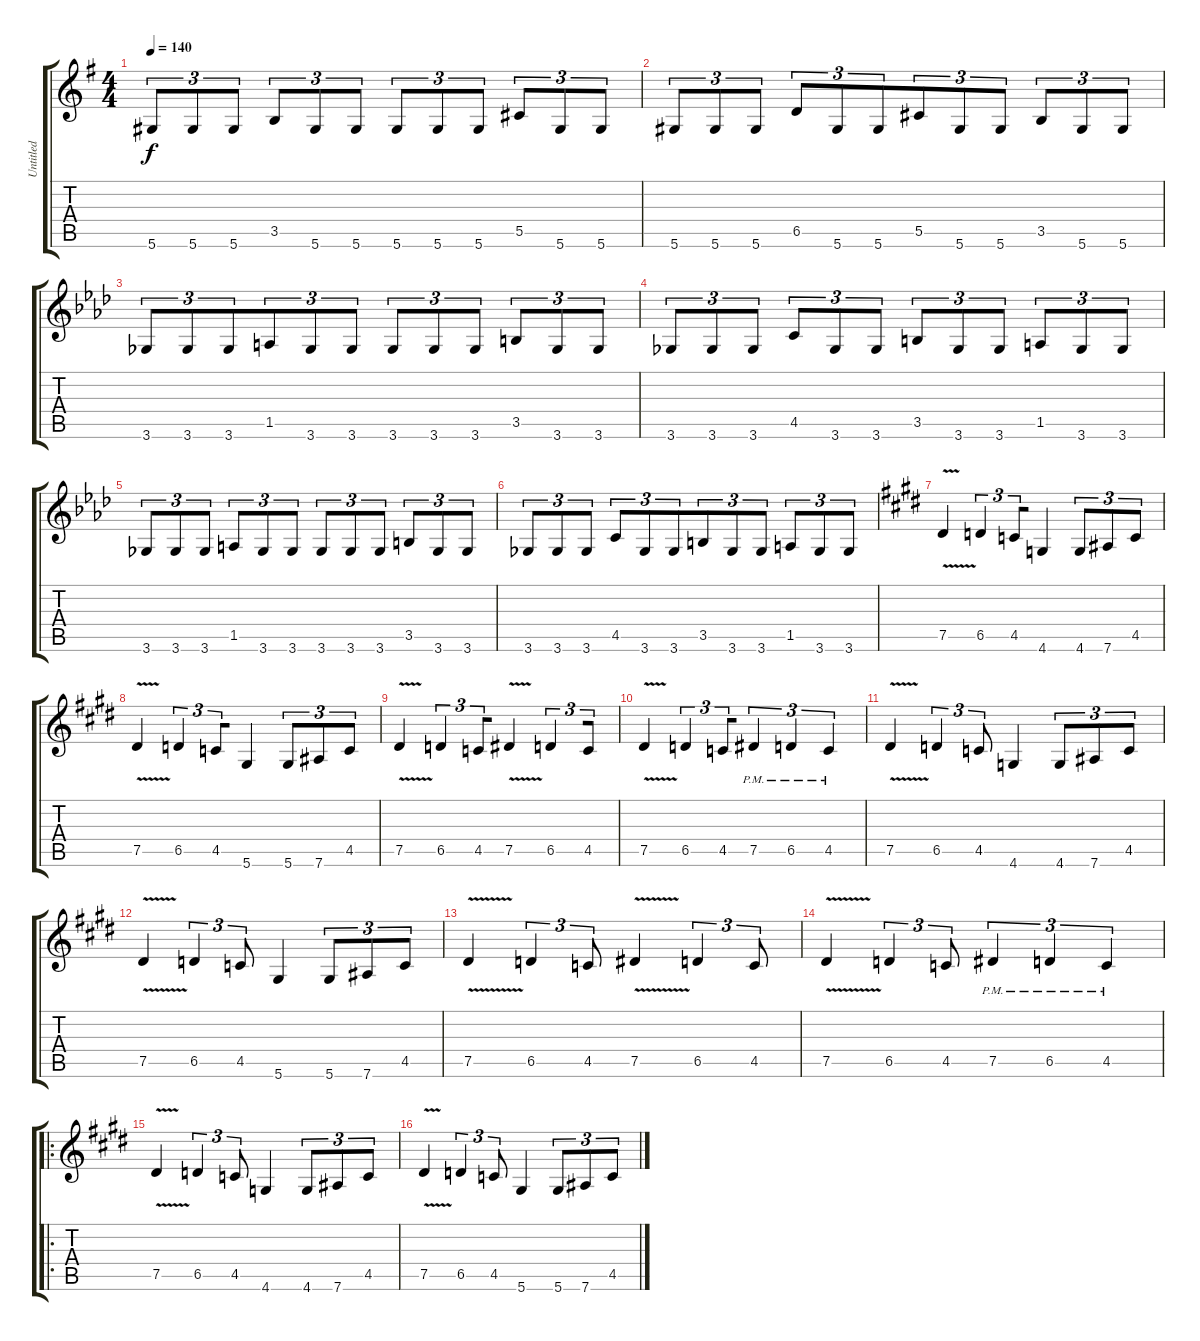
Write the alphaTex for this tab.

\track ("Untitled" "Untitled") {instrument distortionguitar}
\staff {score tabs}
\tuning (Eb4 Bb3 Gb3 Db3 Ab2 Eb2) {hide}
\ts (4 4)
\tempo 140
\clef g2
\ks g
5.6.8{tu (3 2) dy f} 5.6.8{tu (3 2) beam merge} 5.6.8{tu (3 2)} 3.5.8{tu (3 2)} 5.6.8{tu (3 2)} 5.6.8{tu (3 2)} 5.6.8{tu (3 2)} 5.6.8{tu (3 2) beam merge} 5.6.8{tu (3 2)} 5.5.8{tu (3 2)} 5.6.8{tu (3 2)} 5.6.8{tu (3 2)} |
5.6.8{tu (3 2)} 5.6.8{tu (3 2)} 5.6.8{tu (3 2)} 6.5.8{tu (3 2)} 5.6.8{tu (3 2) beam merge} 5.6.8{tu (3 2) beam merge} 5.5.8{tu (3 2)} 5.6.8{tu (3 2)} 5.6.8{tu (3 2)} 3.5.8{tu (3 2)} 5.6.8{tu (3 2)} 5.6.8{tu (3 2)} |
\ks ab
3.6.8{tu (3 2) beam merge} 3.6.8{tu (3 2) beam merge} 3.6.8{tu (3 2) beam merge} 1.5.8{tu (3 2)} 3.6.8{tu (3 2) beam merge} 3.6.8{tu (3 2)} 3.6.8{tu (3 2)} 3.6.8{tu (3 2)} 3.6.8{tu (3 2)} 3.5.8{tu (3 2)} 3.6.8{tu (3 2)} 3.6.8{tu (3 2)} |
3.6.8{tu (3 2)} 3.6.8{tu (3 2)} 3.6.8{tu (3 2)} 4.5.8{tu (3 2)} 3.6.8{tu (3 2)} 3.6.8{tu (3 2)} 3.5.8{tu (3 2)} 3.6.8{tu (3 2)} 3.6.8{tu (3 2)} 1.5.8{tu (3 2)} 3.6.8{tu (3 2)} 3.6.8{tu (3 2)} |
3.6.8{tu (3 2)} 3.6.8{tu (3 2) beam merge} 3.6.8{tu (3 2)} 1.5.8{tu (3 2)} 3.6.8{tu (3 2)} 3.6.8{tu (3 2)} 3.6.8{tu (3 2)} 3.6.8{tu (3 2)} 3.6.8{tu (3 2)} 3.5.8{tu (3 2)} 3.6.8{tu (3 2)} 3.6.8{tu (3 2)} |
3.6.8{tu (3 2)} 3.6.8{tu (3 2)} 3.6.8{tu (3 2)} 4.5.8{tu (3 2)} 3.6.8{tu (3 2) beam merge} 3.6.8{tu (3 2) beam merge} 3.5.8{tu (3 2) beam merge} 3.6.8{tu (3 2)} 3.6.8{tu (3 2)} 1.5.8{tu (3 2)} 3.6.8{tu (3 2)} 3.6.8{tu (3 2)} |
\ks e
7.5{v}.4{beam merge} 6.5.4{tu (3 2) beam merge} 4.5.8{tu (3 2) beam merge} 4.6.4{beam merge} 4.6.8{tu (3 2)} 7.6.8{tu (3 2) beam merge} 4.5.8{tu (3 2)} |
7.5{v}.4{beam merge} 6.5.4{tu (3 2)} 4.5.8{tu (3 2) beam merge} 5.6.4{beam merge} 5.6.8{tu (3 2) beam merge} 7.6.8{tu (3 2) beam merge} 4.5.8{tu (3 2)} |
7.5{v}.4 6.5.4{tu (3 2) beam merge} 4.5.8{tu (3 2) beam merge} 7.5{v}.4{beam merge} 6.5.4{tu (3 2) beam merge} 4.5.8{tu (3 2)} |
7.5{v}.4{beam merge} 6.5.4{tu (3 2) beam merge} 4.5.8{tu (3 2) beam merge} 7.5{pm}.4{tu (3 2)} 6.5{pm}.4{tu (3 2)} 4.5{pm}.4{tu (3 2)} |
7.5{v}.4 6.5.4{tu (3 2)} 4.5.8{tu (3 2)} 4.6.4 4.6.8{tu (3 2)} 7.6.8{tu (3 2)} 4.5.8{tu (3 2)} |
7.5{v}.4 6.5.4{tu (3 2)} 4.5.8{tu (3 2)} 5.6.4 5.6.8{tu (3 2)} 7.6.8{tu (3 2)} 4.5.8{tu (3 2)} |
7.5{v}.4 6.5.4{tu (3 2)} 4.5.8{tu (3 2)} 7.5{v}.4 6.5.4{tu (3 2)} 4.5.8{tu (3 2)} |
7.5{v}.4 6.5.4{tu (3 2)} 4.5.8{tu (3 2)} 7.5{pm}.4{tu (3 2)} 6.5{pm}.4{tu (3 2)} 4.5{pm}.4{tu (3 2)} |
\ro
7.5{v}.4 6.5.4{tu (3 2)} 4.5.8{tu (3 2)} 4.6.4 4.6.8{tu (3 2)} 7.6.8{tu (3 2)} 4.5.8{tu (3 2)} |
7.5{v}.4 6.5.4{tu (3 2)} 4.5.8{tu (3 2)} 5.6.4 5.6.8{tu (3 2)} 7.6.8{tu (3 2)} 4.5.8{tu (3 2)}
